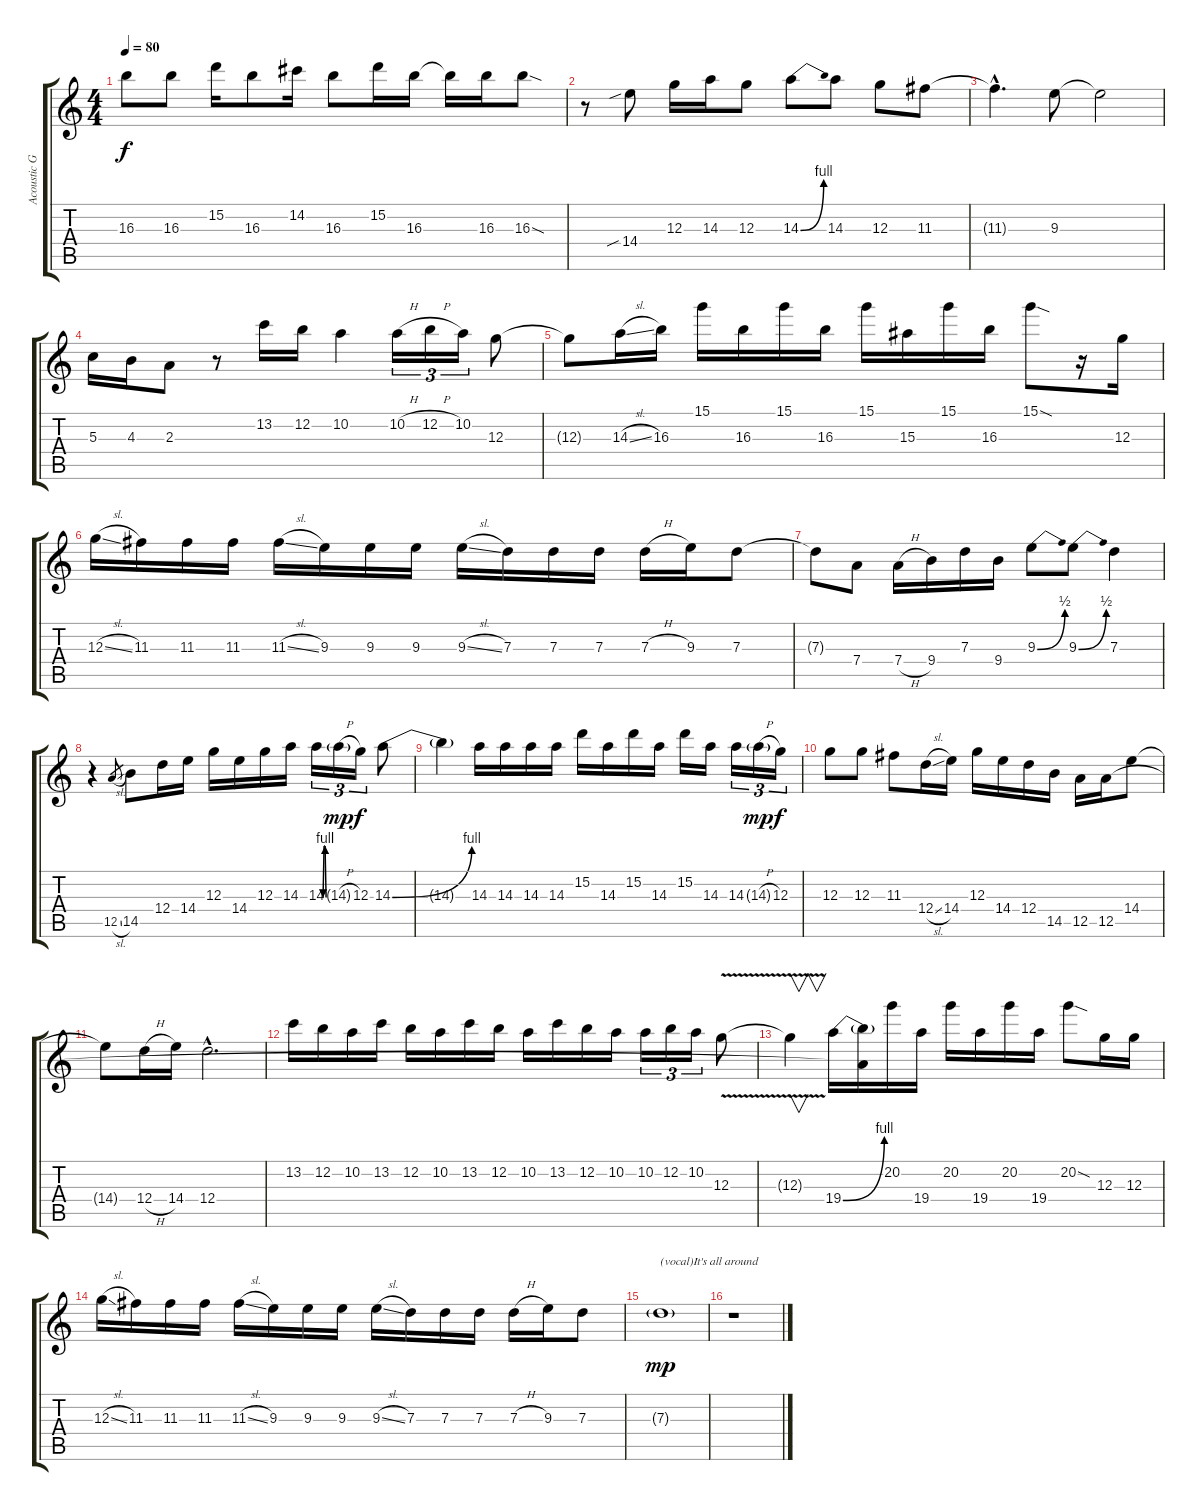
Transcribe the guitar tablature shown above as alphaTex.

\track ("Acoustic Guitar 1" "Acoustic G") {instrument acousticguitarsteel}
\staff {score tabs}
\tuning (E4 B3 G3 D3 A2 E2) {hide}
\ts (4 4)
\tempo 80
\clef g2
\ks c
16.3{t}.8{dy f} 16.3.8 15.2.16 16.3.8 14.2.16 16.3.8 15.2.16 16.3.16 16.3{t}.16 16.3.16 16.3{sod}.8 |
r.8 14.4{sib}.8 12.3.16 14.3.16 12.3.8 14.3{be (bend 0 0 60 4)}.8 14.3.8 12.3.8 11.3.8 |
11.3{hac t}.4{d} 9.3.8 9.3{t}.2 |
5.3.16 4.3.16 2.3.8 r.8 13.2.16 12.2.16 10.2.4 10.2{h}.16{tu (3 2)} 12.2{h}.16{tu (3 2)} 10.2.16{tu (3 2)} 12.3.8 |
12.3{t}.8 14.3{sl}.16 16.3.16 15.1.16 16.3.16 15.1.16 16.3.16 15.1.16 15.3.16 15.1.16 16.3.16 15.1{sod}.8 r.16 12.3.16 |
12.3{sl}.16 11.3.16 11.3.16 11.3.16 11.3{sl}.16 9.3.16 9.3.16 9.3.16 9.3{sl}.16 7.3.16 7.3.16 7.3.16 7.3{h}.16 9.3.16 7.3.8 |
7.3{t}.8 7.4.8 7.4{h}.16 9.4.16 7.3.16 9.4.16 9.3{be (bend 0 0 60 2)}.8 9.3{be (bend 0 0 60 2)}.8 7.3.4 |
r.4 12.5{sl}.8{gr} 14.5.8 12.4.16 14.4.16 12.3.16 14.4.16 12.3.16 14.3.16 14.3{be (custom 0 0 15 4 30 4 45 0 60 0)}.16{tu (3 2)} 14.3{h g}.16{tu (3 2) dy mp} 12.3.16{tu (3 2) dy f} 14.3{be (bend 0 0 60 4)}.8 |
14.3{t}.4 14.3.16 14.3.16 14.3.16 14.3.16 15.2.16 14.3.16 15.2.16 14.3.16 15.2.16 14.3.16 14.3.16{tu (3 2)} 14.3{h g}.16{tu (3 2) dy mp} 12.3.16{tu (3 2) dy f} |
12.3.8 12.3.8 11.3.8 12.4{sl}.16 14.4.16 12.3.16 14.4.16 12.4.16 14.5.16 12.5.16 12.5.16 14.4.8 |
14.4{t}.8 12.4{h}.16 14.4.16 12.4{hac}.2{d} |
13.2.16 12.2.16 10.2.16 13.2.16 12.2.16 10.2.16 13.2.16 12.2.16 10.2.16 13.2.16 12.2.16 10.2.16 10.2.16{tu (3 2)} 12.2.16{tu (3 2)} 10.2.16{tu (3 2)} 12.3{v}.8 |
12.3{t}.4{v} 19.4{be (bend 0 0 60 4)}.16 (19.4{t} 12.5{t}).16 20.2.16 19.4.16 20.2.16 19.4.16 20.2.16 19.4.16 20.2{sod}.8 12.3.16 12.3.16 |
12.3{sl}.16 11.3.16 11.3.16 11.3.16 11.3{sl}.16 9.3.16 9.3.16 9.3.16 9.3{sl}.16 7.3.16 7.3.16 7.3.16 7.3{h}.16 9.3.16 7.3.8 |
7.3{g}.1{txt "(vocal)It's all around" dy mp} |
r.1
